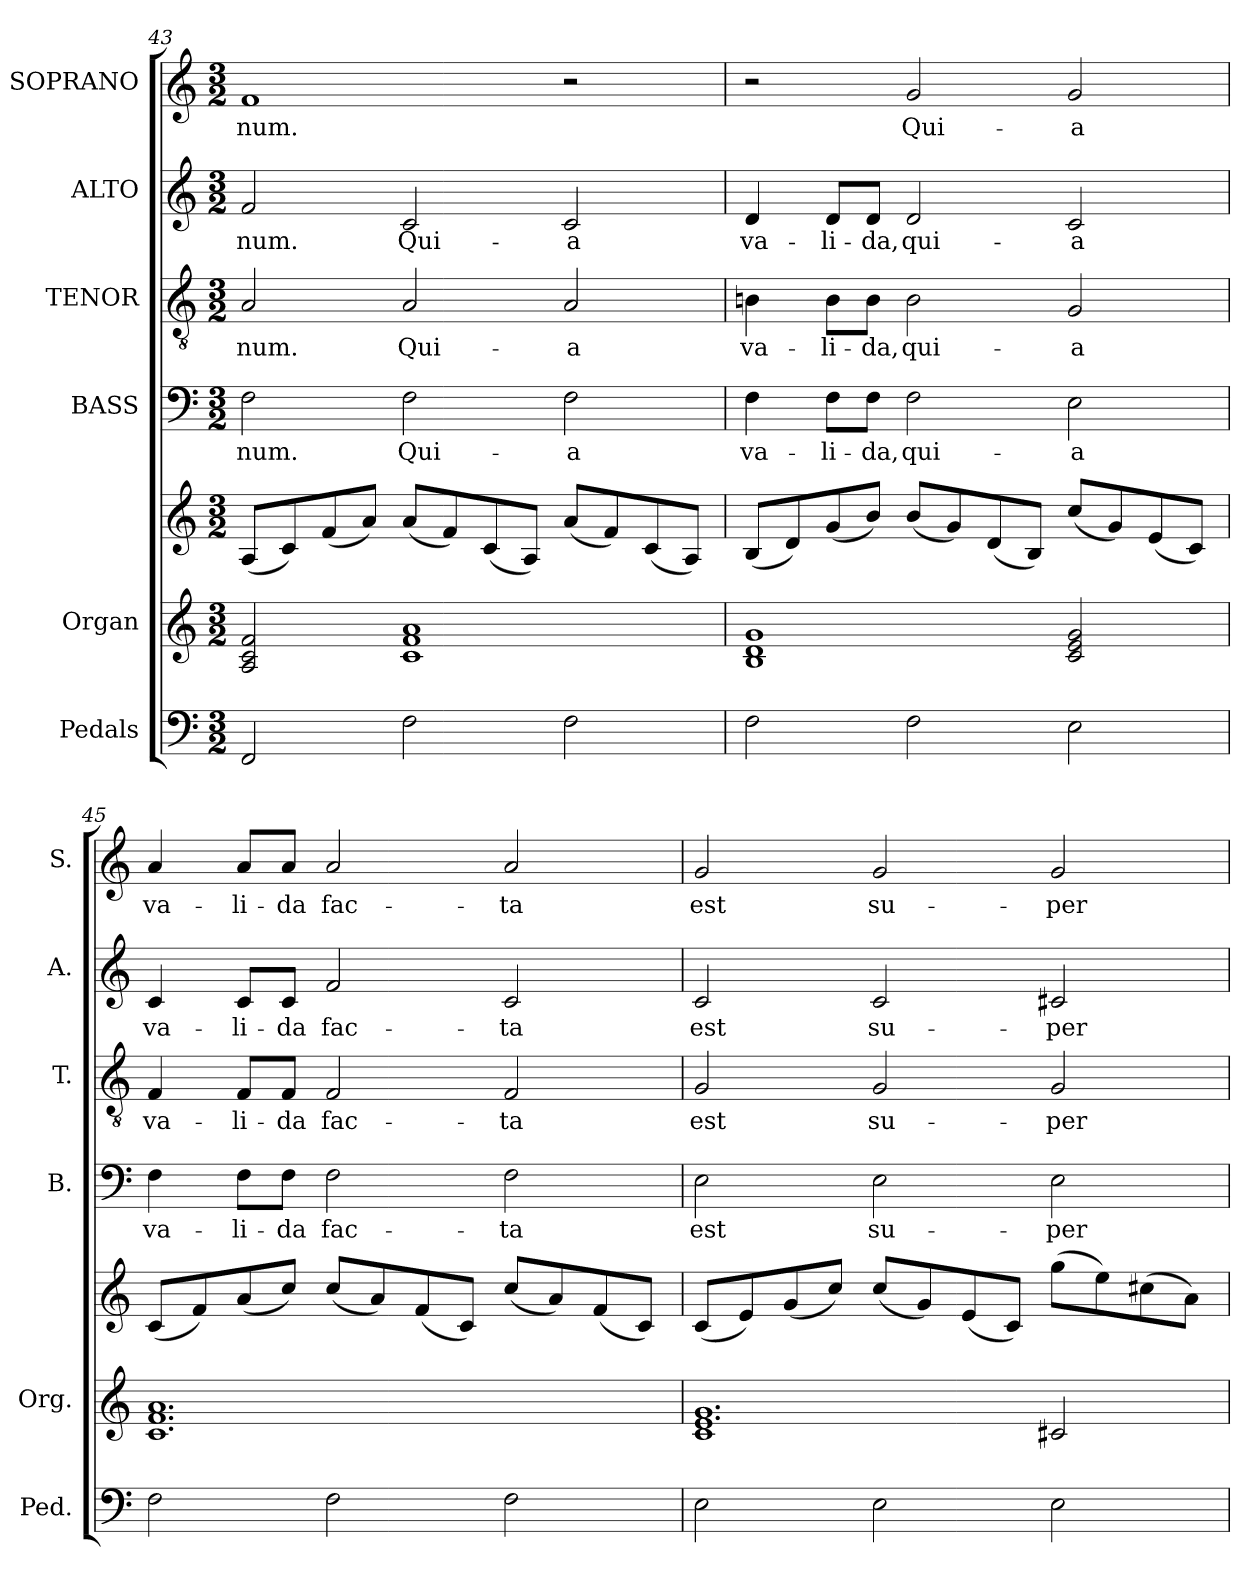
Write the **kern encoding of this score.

**kern	**kern	**kern	**kern	**text	**kern	**text	**kern	**text	**kern	**text
*part6	*part5	*part5	*part4	*part4	*part3	*part3	*part2	*part2	*part1	*part1
*staff7	*staff6	*staff5	*staff4	*staff4	*staff3	*staff3	*staff2	*staff2	*staff1	*staff1
*I"Pedals	*I"Organ	*	*I"BASS	*	*I"TENOR	*	*I"ALTO	*	*I"SOPRANO	*
*I'Ped.	*I'Org.	*	*I'B.	*	*I'T.	*	*I'A.	*	*I'S.	*
*clefF4	*clefG2	*clefG2	*clefF4	*	*clefGv2	*	*clefG2	*	*clefG2	*
*	*	*	*	*	*ITrd7c12	*	*	*	*	*
*k[]	*k[]	*k[]	*k[]	*	*k[]	*	*k[]	*	*k[]	*
*C:	*C:	*C:	*C:	*	*C:	*	*C:	*	*C:	*
*M3/2	*M3/2	*M3/2	*M3/2	*	*M3/2	*	*M3/2	*	*M3/2	*
=43	=43	=43	=43	=43	=43	=43	=43	=43	=43	=43
!	!	!	!	!LO:LY:b:color=#000000	!	!	!	!	!	!
!	!	!	!	!	!	!LO:LY:b:color=#000000	!	!	!	!
!	!	!	!	!	!	!	!	!LO:LY:b:color=#000000	!	!
!	!	!	!	!	!	!	!	!	!	!LO:LY:b:color=#000000
2FFi/	2Ai/ 2ci 2fi	(8Ai/L	2Fi\	-num.	2AAi/	-num.	2fi/	-num.	1fi	-num.
.	.	8ci/)	.	.	.	.	.	.	.	.
.	.	(8fi/	.	.	.	.	.	.	.	.
.	.	8ai/J)	.	.	.	.	.	.	.	.
!	!	!	!	!LO:LY:b:color=#000000	!	!	!	!	!	!
!	!	!	!	!	!	!LO:LY:b:color=#000000	!	!	!	!
!	!	!	!	!	!	!	!	!LO:LY:b:color=#000000	!	!
2Fi\	1ci 1fi 1ai	(8ai/L	2Fi\	Qui-	2AAi/	Qui-	2ci/	Qui-	.	.
.	.	8fi/)	.	.	.	.	.	.	.	.
.	.	(8ci/	.	.	.	.	.	.	.	.
.	.	8Ai/J)	.	.	.	.	.	.	.	.
!	!	!	!	!LO:LY:b:color=#000000	!	!	!	!	!	!
!	!	!	!	!	!	!LO:LY:b:color=#000000	!	!	!	!
!	!	!	!	!	!	!	!	!LO:LY:b:color=#000000	!	!
2Fi\	.	(8ai/L	2Fi\	-a	2AAi/	-a	2ci/	-a	2r	.
.	.	8fi/)	.	.	.	.	.	.	.	.
.	.	(8ci/	.	.	.	.	.	.	.	.
.	.	8Ai/J)	.	.	.	.	.	.	.	.
=44	=44	=44	=44	=44	=44	=44	=44	=44	=44	=44
!	!	!	!	!LO:LY:b:color=#000000	!	!	!	!	!	!
!	!	!	!	!	!	!LO:LY:b:color=#000000	!	!	!	!
!	!	!	!	!	!	!	!	!LO:LY:b:color=#000000	!	!
2Fi\	1Bi 1di 1gi	(8Bi/L	4Fi\	va-	4BBni\	va-	4di/	va-	2r	.
.	.	8di/)	.	.	.	.	.	.	.	.
!	!	!	!	!LO:LY:b:color=#000000	!	!	!	!	!	!
!	!	!	!	!	!	!LO:LY:b:color=#000000	!	!	!	!
!	!	!	!	!	!	!	!	!LO:LY:b:color=#000000	!	!
.	.	(8gi/	8Fi\L	-li-	8BBi\L	-li-	8di/L	-li-	.	.
!	!	!	!	!LO:LY:b:color=#000000	!	!	!	!	!	!
!	!	!	!	!	!	!LO:LY:b:color=#000000	!	!	!	!
!	!	!	!	!	!	!	!	!LO:LY:b:color=#000000	!	!
.	.	8bi/J)	8Fi\J	-da,	8BBi\J	-da,	8di/J	-da,	.	.
!	!	!	!	!LO:LY:b:color=#000000	!	!	!	!	!	!
!	!	!	!	!	!	!LO:LY:b:color=#000000	!	!	!	!
!	!	!	!	!	!	!	!	!LO:LY:b:color=#000000	!	!
!	!	!	!	!	!	!	!	!	!	!LO:LY:b:color=#000000
2Fi\	.	(8bi/L	2Fi\	qui-	2BBi\	qui-	2di/	qui-	2gi/	Qui-
.	.	8gi/)	.	.	.	.	.	.	.	.
.	.	(8di/	.	.	.	.	.	.	.	.
.	.	8Bi/J)	.	.	.	.	.	.	.	.
!	!	!	!	!LO:LY:b:color=#000000	!	!	!	!	!	!
!	!	!	!	!	!	!LO:LY:b:color=#000000	!	!	!	!
!	!	!	!	!	!	!	!	!LO:LY:b:color=#000000	!	!
!	!	!	!	!	!	!	!	!	!	!LO:LY:b:color=#000000
2Ei\	2ci/ 2ei 2gi	(8cci/L	2Ei\	-a	2GGi/	-a	2ci/	-a	2gi/	-a
.	.	8gi/)	.	.	.	.	.	.	.	.
.	.	(8ei/	.	.	.	.	.	.	.	.
.	.	8ci/J)	.	.	.	.	.	.	.	.
=45	=45	=45	=45	=45	=45	=45	=45	=45	=45	=45
!	!	!	!	!LO:LY:b:color=#000000	!	!	!	!	!	!
!	!	!	!	!	!	!LO:LY:b:color=#000000	!	!	!	!
!	!	!	!	!	!	!	!	!LO:LY:b:color=#000000	!	!
!	!	!	!	!	!	!	!	!	!	!LO:LY:b:color=#000000
2Fi\	1.ci 1.fi 1.ai	(8ci/L	4Fi\	va-	4FFi/	va-	4ci/	va-	4ai/	va-
.	.	8fi/)	.	.	.	.	.	.	.	.
!	!	!	!	!LO:LY:b:color=#000000	!	!	!	!	!	!
!	!	!	!	!	!	!LO:LY:b:color=#000000	!	!	!	!
!	!	!	!	!	!	!	!	!LO:LY:b:color=#000000	!	!
!	!	!	!	!	!	!	!	!	!	!LO:LY:b:color=#000000
.	.	(8ai/	8Fi\L	-li-	8FFi/L	-li-	8ci/L	-li-	8ai/L	-li-
!	!	!	!	!LO:LY:b:color=#000000	!	!	!	!	!	!
!	!	!	!	!	!	!LO:LY:b:color=#000000	!	!	!	!
!	!	!	!	!	!	!	!	!LO:LY:b:color=#000000	!	!
!	!	!	!	!	!	!	!	!	!	!LO:LY:b:color=#000000
.	.	8cci/J)	8Fi\J	-da	8FFi/J	-da	8ci/J	-da	8ai/J	-da
!	!	!	!	!LO:LY:b:color=#000000	!	!	!	!	!	!
!	!	!	!	!	!	!LO:LY:b:color=#000000	!	!	!	!
!	!	!	!	!	!	!	!	!LO:LY:b:color=#000000	!	!
!	!	!	!	!	!	!	!	!	!	!LO:LY:b:color=#000000
2Fi\	.	(8cci/L	2Fi\	fac-	2FFi/	fac-	2fi/	fac-	2ai/	fac-
.	.	8ai/)	.	.	.	.	.	.	.	.
.	.	(8fi/	.	.	.	.	.	.	.	.
.	.	8ci/J)	.	.	.	.	.	.	.	.
!	!	!	!	!LO:LY:b:color=#000000	!	!	!	!	!	!
!	!	!	!	!	!	!LO:LY:b:color=#000000	!	!	!	!
!	!	!	!	!	!	!	!	!LO:LY:b:color=#000000	!	!
!	!	!	!	!	!	!	!	!	!	!LO:LY:b:color=#000000
2Fi\	.	(8cci/L	2Fi\	-ta	2FFi/	-ta	2ci/	-ta	2ai/	-ta
.	.	8ai/)	.	.	.	.	.	.	.	.
.	.	(8fi/	.	.	.	.	.	.	.	.
.	.	8ci/J)	.	.	.	.	.	.	.	.
!!LO:PB:g=z
=46	=46	=46	=46	=46	=46	=46	=46	=46	=46	=46
*	*^	*	*	*	*	*	*	*	*	*
!	!	!	!	!	!LO:LY:b:color=#000000	!	!	!	!	!	!
!	!	!	!	!	!	!	!LO:LY:b:color=#000000	!	!	!	!
!	!	!	!	!	!	!	!	!	!LO:LY:b:color=#000000	!	!
!	!	!	!	!	!	!	!	!	!	!	!LO:LY:b:color=#000000
2Ei\	1.ei 1.gi	1ci	(8ci/L	2Ei\	est	2GGi/	est	2ci/	est	2gi/	est
.	.	.	8ei/)	.	.	.	.	.	.	.	.
.	.	.	(8gi/	.	.	.	.	.	.	.	.
.	.	.	8cci/J)	.	.	.	.	.	.	.	.
!	!	!	!	!	!LO:LY:b:color=#000000	!	!	!	!	!	!
!	!	!	!	!	!	!	!LO:LY:b:color=#000000	!	!	!	!
!	!	!	!	!	!	!	!	!	!LO:LY:b:color=#000000	!	!
!	!	!	!	!	!	!	!	!	!	!	!LO:LY:b:color=#000000
2Ei\	.	.	(8cci/L	2Ei\	su-	2GGi/	su-	2ci/	su-	2gi/	su-
.	.	.	8gi/)	.	.	.	.	.	.	.	.
.	.	.	(8ei/	.	.	.	.	.	.	.	.
.	.	.	8ci/J)	.	.	.	.	.	.	.	.
!	!	!	!	!	!LO:LY:b:color=#000000	!	!	!	!	!	!
!	!	!	!	!	!	!	!LO:LY:b:color=#000000	!	!	!	!
!	!	!	!	!	!	!	!	!	!LO:LY:b:color=#000000	!	!
!	!	!	!	!	!	!	!	!	!	!	!LO:LY:b:color=#000000
2Ei\	.	2c#Xi/	(8ggi\L	2Ei\	-per	2GGi/	-per	2c#Xi/	-per	2gi/	-per
.	.	.	8eei\)	.	.	.	.	.	.	.	.
.	.	.	(8cc#Xi\	.	.	.	.	.	.	.	.
.	.	.	8ai\J)	.	.	.	.	.	.	.	.
*	*v	*v	*	*	*	*	*	*	*	*	*
=	=	=	=	=	=	=	=	=	=	=
*-	*-	*-	*-	*-	*-	*-	*-	*-	*-	*-
